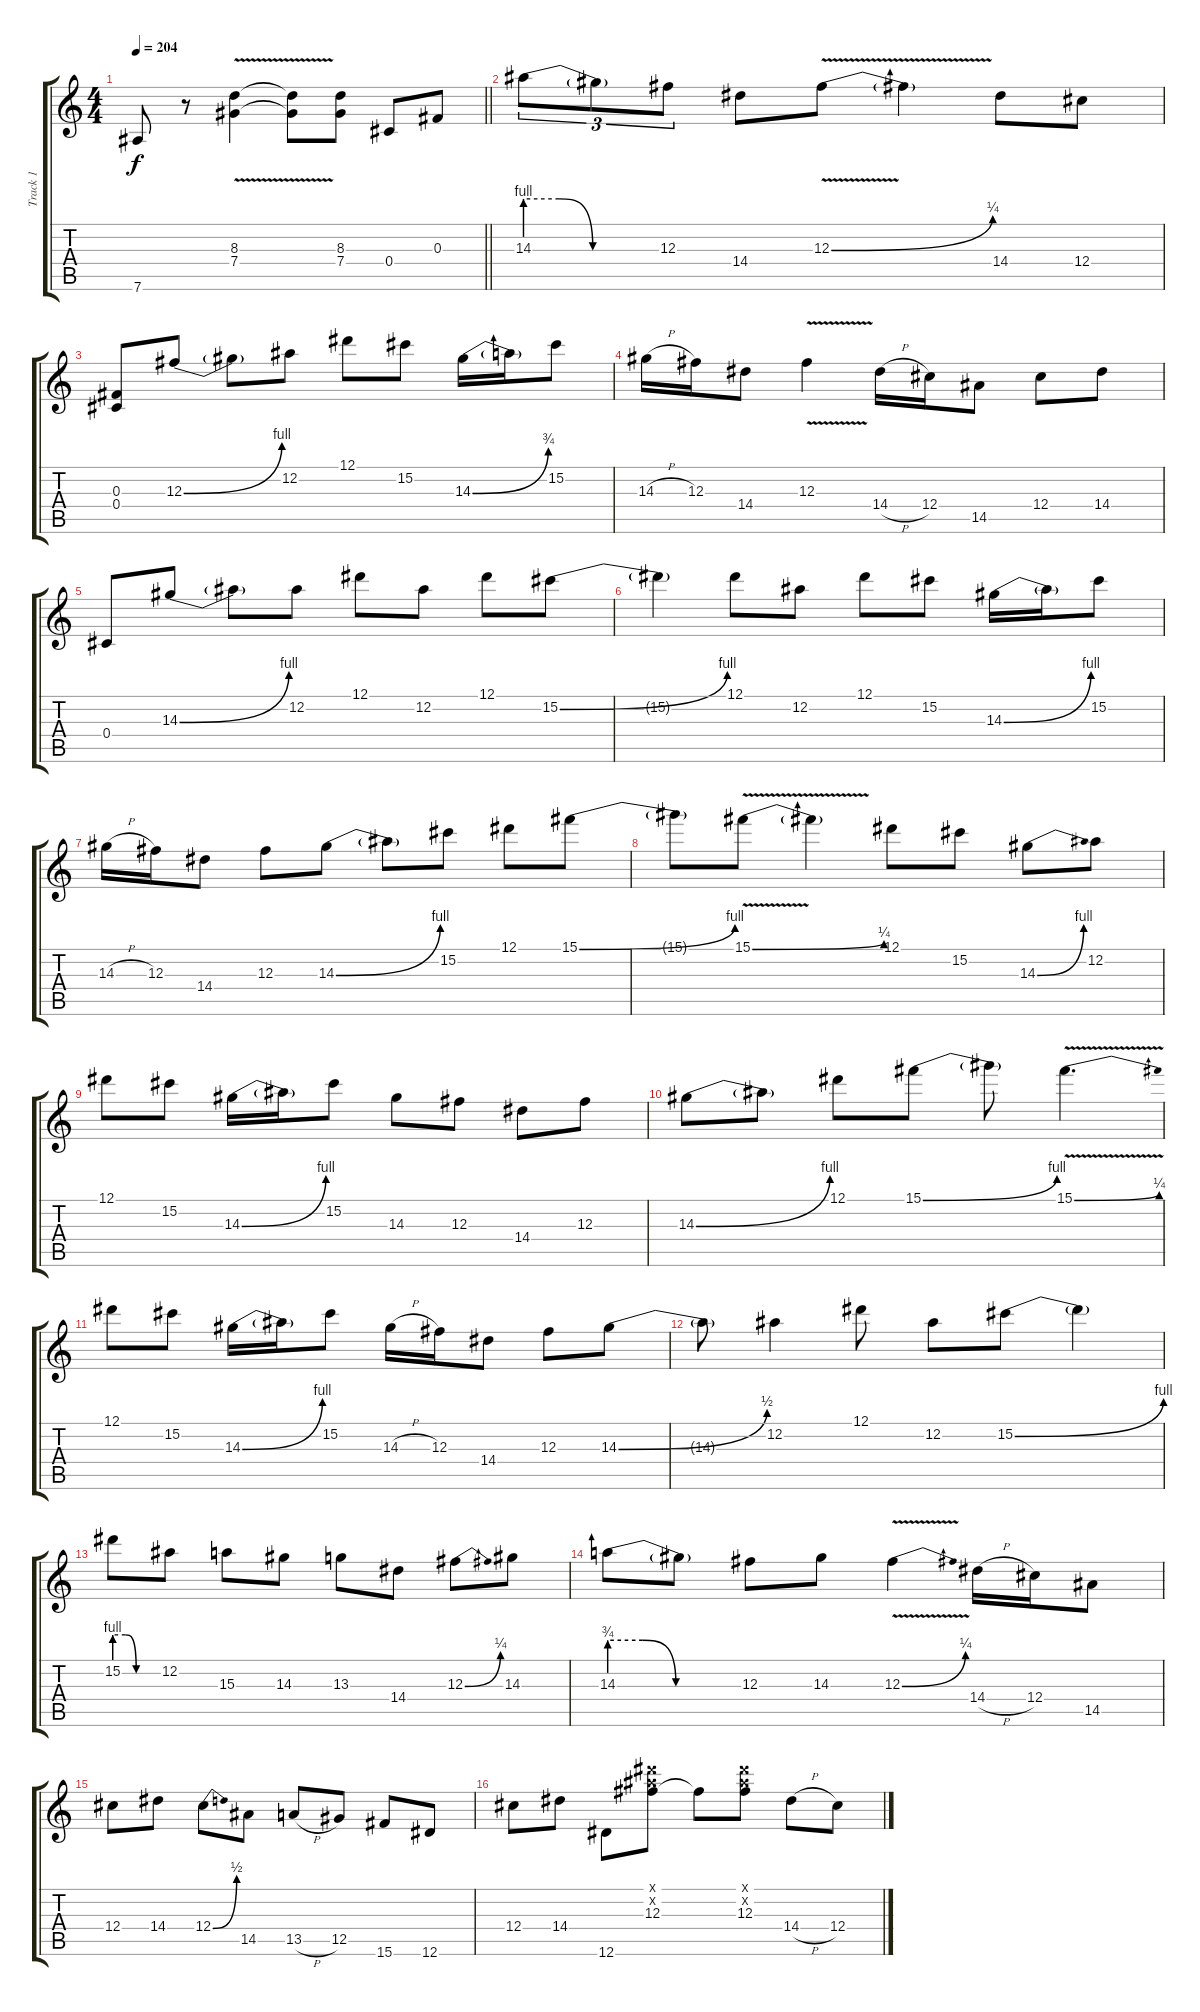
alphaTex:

\track ("Track 1" "Track 1") {instrument electricguitarjazz}
\staff {score tabs}
\tuning (Eb4 Bb3 Gb3 Db3 Ab2 Eb2) {hide}
\ts (4 4)
\tempo 204
\clef g2
\barLineRight lightlight
\ks c
7.6.8{dy f} r.8 (8.3{v} 7.4{v}).4 (8.3{t} 7.4{t}).8 (8.3 7.4).8 0.4.8 0.3.8 |
14.3{be (custom 0 4 15 4 30 0 60 0)}.8{tu (3 2)} 14.3{t}.8{tu (3 2)} 12.3.8{tu (3 2)} 14.4.8 12.3{be (bend 0 0 60 1) v}.8 12.3{t}.4 14.4.8 12.4.8 |
(0.3 0.4).8 12.3{be (bend 0 0 60 4)}.8 12.3{t}.8 12.2.8 12.1.8 15.2.8 14.3{be (bend 0 0 60 3)}.16 14.3{t}.16 15.2.8 |
14.3{h}.16 12.3.16 14.4.8 12.3{v}.4 14.4{h}.16 12.4.16 14.5.8 12.4.8 14.4.8 |
0.4.8 14.3{be (bend 0 0 60 4)}.8 14.3{t}.8 12.2.8 12.1.8 12.2.8 12.1.8 15.2{be (bend 0 0 60 4)}.8 |
15.2{t}.4 12.1.8 12.2.8 12.1.8 15.2.8 14.3{be (bend 0 0 60 4)}.16 14.3{t}.16 15.2.8 |
14.3{h}.16 12.3.16 14.4.8 12.3.8 14.3{be (bend 0 0 60 4)}.8 14.3{t}.8 15.2.8 12.1.8 15.1{be (bend 0 0 60 4)}.8 |
15.1{t}.8 15.1{be (bend 0 0 60 1) v}.8 15.1{t}.4 12.1.8 15.2.8 14.3{be (bend 0 0 60 4)}.8 12.2.8 |
12.1.8 15.2.8 14.3{be (bend 0 0 60 4)}.16 14.3{t}.16 15.2.8 14.3.8 12.3.8 14.4.8 12.3.8 |
14.3{be (bend 0 0 60 4)}.8 14.3{t}.8 12.1.8 15.1{be (bend 0 0 60 4)}.8 15.1{t}.8 15.1{be (bend 0 0 60 1) v}.4{d} |
12.1.8 15.2.8 14.3{be (bend 0 0 60 4)}.16 14.3{t}.16 15.2.8 14.3{h}.16 12.3.16 14.4.8 12.3.8 14.3{be (bend 0 0 60 2)}.8 |
14.3{t}.8 12.2.4 12.1.8 12.2.8 15.2{be (bend 0 0 60 4)}.8 15.2{t}.4 |
15.2{be (custom 0 4 15 4 30 0 60 0)}.8 12.2.8 15.3.8 14.3.8 13.3.8 14.4.8 12.3{be (bend 0 0 60 1)}.8 14.3.8 |
14.3{be (custom 0 3 15 3 30 0 60 0)}.8 14.3{t}.8 12.3.8 14.3.8 12.3{be (bend 0 0 60 1) v}.4 14.4{h}.16 12.4.16 14.5.8 |
12.4.8 14.4.8 12.4{be (bend 0 0 60 2)}.8 14.5.8 13.5{h}.8 12.5.8 15.6.8 12.6.8 |
12.4.8 14.4.8 12.6.8 (12.1{x} 12.2{x} 12.3).8 12.3{t}.8 (12.1{x} 12.2{x} 12.3).8 14.4{h}.8 12.4.8
